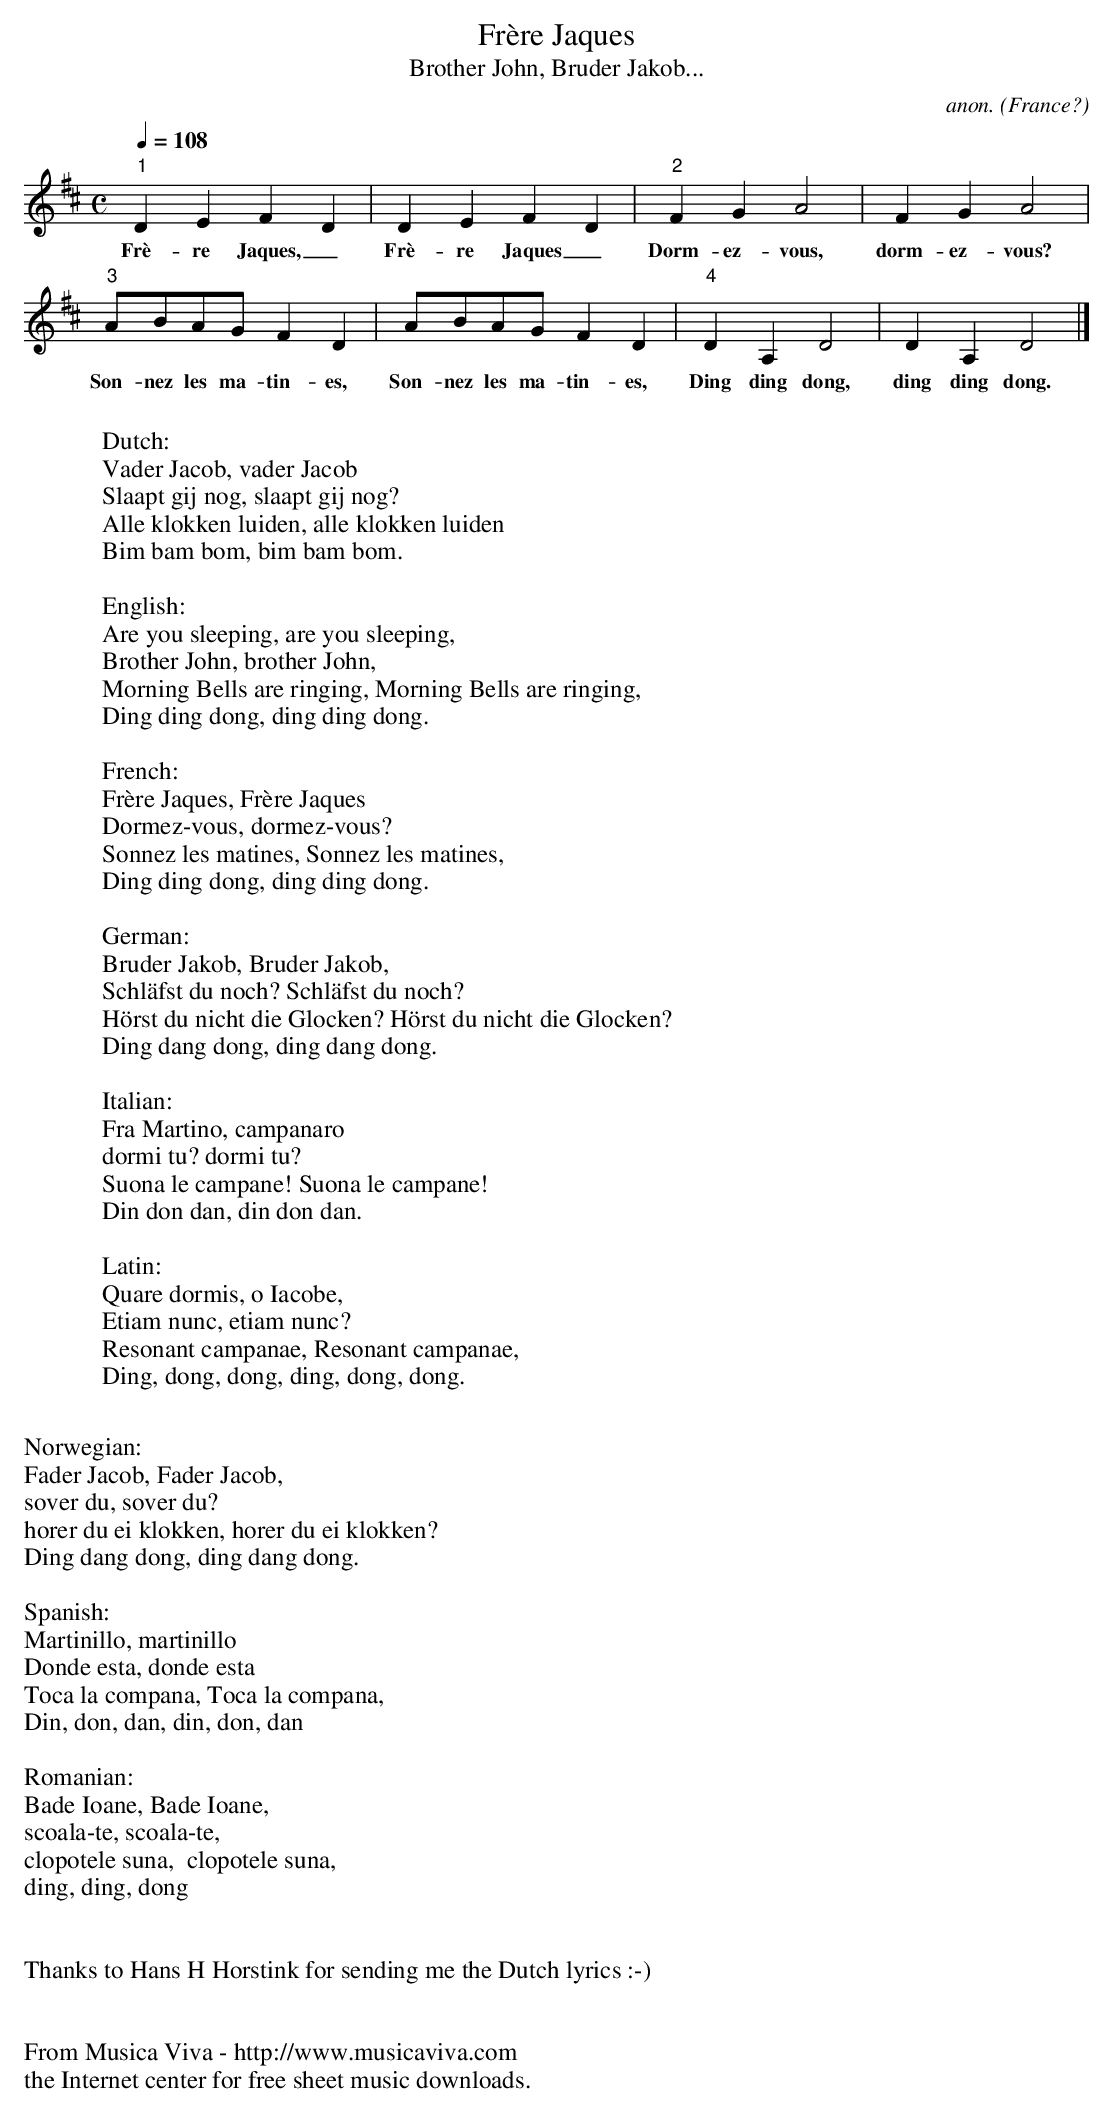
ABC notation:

X:1
T:Fr\`ere Jaques
T:Brother John, Bruder Jakob...
C:anon.
O:France?
M:C
L:1/4
Q:1/4=108
K:D
"1"DEFD|DEFD|"2"FGA2|FGA2|
w:Fr\`e-re Jaques,_ Fr\`e-re Jaques_ Dorm-ez-vous, dorm-ez-vous?
"3"A/B/A/G/FD|A/B/A/G/FD|"4"DA,D2|DA,D2|]
w:Son-nez les ma-tin-es, Son-nez les ma-tin-es, Ding ding dong, ding ding dong.
W:
W:Dutch:
W:Vader Jacob, vader Jacob
W:Slaapt gij nog, slaapt gij nog?
W:Alle klokken luiden, alle klokken luiden
W:Bim bam bom, bim bam bom.
W:
W:English:
W:Are you sleeping, are you sleeping,
W:Brother John, brother John,
W:Morning Bells are ringing, Morning Bells are ringing,
W:Ding ding dong, ding ding dong.
W:
W:French:
W:Fr\`ere Jaques, Fr\`ere Jaques
W:Dormez-vous, dormez-vous?
W:Sonnez les matines, Sonnez les matines,
W:Ding ding dong, ding ding dong.
W:
W:German:
W:Bruder Jakob, Bruder Jakob,
W:Schl\"afst du noch? Schl\"afst du noch?
W:H\"orst du nicht die Glocken? H\"orst du nicht die Glocken?
W:Ding dang dong, ding dang dong.
W:
W:Italian:
W:Fra Martino, campanaro
W:dormi tu? dormi tu?
W:Suona le campane! Suona le campane!
W:Din don dan, din don dan.
W:
W:Latin:
W:Quare dormis, o Iacobe,
W:Etiam nunc, etiam nunc?
W:Resonant campanae, Resonant campanae,
W:Ding, dong, dong, ding, dong, dong.
W:
W:Norwegian:
W:Fader Jacob, Fader Jacob,
W:sover du, sover du?
W:h\orer du ei klokken, h\orer du ei klokken?
W:Ding dang dong, ding dang dong.
W:
W:Spanish:
W:Martinillo, martinillo
W:Donde esta, donde esta
W:Toca la compana, Toca la compana,
W:Din, don, dan, din, don, dan
W:
W:Romanian:
W:Bade Ioane, Bade Ioane,
W:scoala-te, scoala-te,
W:clopotele suna,  clopotele suna,
W:ding, ding, dong
W:
W:
W:Thanks to Hans H Horstink for sending me the Dutch lyrics :-)
W:
W:
W:  From Musica Viva - http://www.musicaviva.com
W:  the Internet center for free sheet music downloads.
